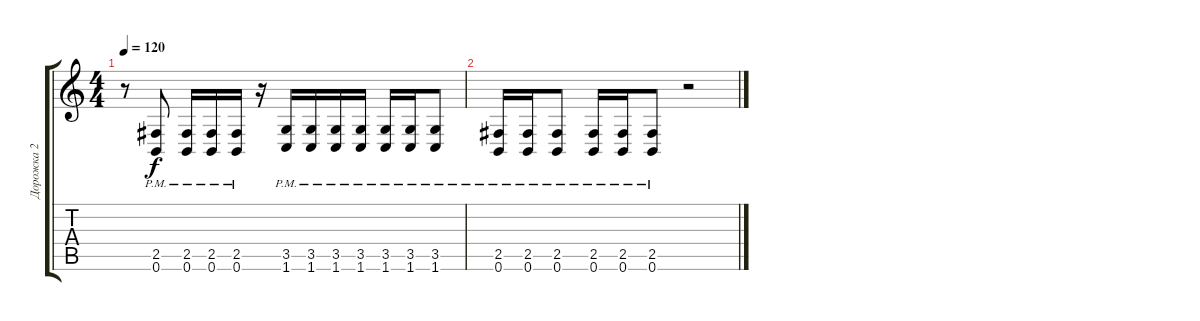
\track ("Дорожка 2" "Дорожка 2") {instrument distortionguitar}
\staff {score tabs}
\tuning (B3 Gb3 D3 A2 E2 B1) {hide}
\ts (4 4)
\tempo 120
\clef g2
\ks c
r.8{dy f} (2.5{pm} 0.6).8 (2.5{pm} 0.6).16 (2.5{pm} 0.6).16 (2.5{pm} 0.6).16 r.16 (3.5{pm} 1.6).16 (3.5{pm} 1.6).16 (3.5{pm} 1.6).16 (3.5{pm} 1.6).16 (3.5{pm} 1.6).16 (3.5{pm} 1.6).16 (3.5{pm} 1.6).8 |
(2.5{pm} 0.6).16 (2.5{pm} 0.6).16 (2.5{pm} 0.6).8 (2.5{pm} 0.6).16 (2.5{pm} 0.6).16 (2.5{pm} 0.6).8 r.2
